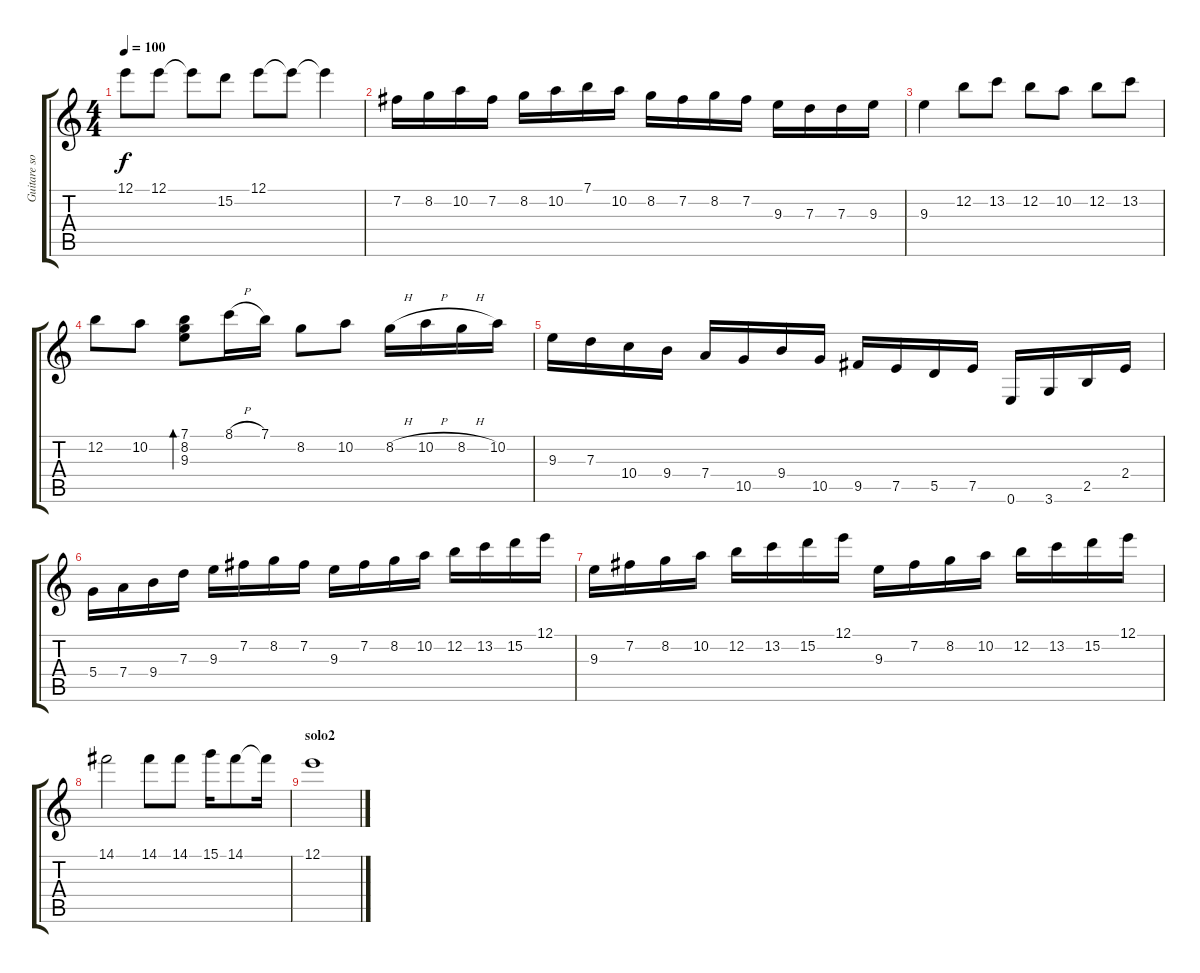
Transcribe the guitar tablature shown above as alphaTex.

\track ("Guitare solo1" "Guitare so") {instrument acousticguitarnylon}
\staff {score tabs}
\tuning (E4 B3 G3 D3 A2 E2) {hide}
\ts (4 4)
\tempo 100
\clef g2
\ks c
12.1.8{dy f} 12.1.8 12.1{t}.8 15.2.8 12.1.8 12.1{t}.8 12.1{t}.4 |
7.2.16 8.2.16 10.2.16 7.2.16 8.2.16 10.2.16 7.1.16 10.2.16 8.2.16 7.2.16 8.2.16 7.2.16 9.3.16 7.3.16 7.3.16 9.3.16 |
9.3.4 12.2.8 13.2.8 12.2.8 10.2.8 12.2.8 13.2.8 |
12.2.8 10.2.8 (7.1 8.2 9.3).8{bd 480} 8.1{h}.16 7.1.16 8.2.8 10.2.8 8.2{h}.16 10.2{h}.16 8.2{h}.16 10.2.16 |
9.3.16 7.3.16 10.4.16 9.4.16 7.4.16 10.5.16 9.4.16 10.5.16 9.5.16 7.5.16 5.5.16 7.5.16 0.6.16 3.6.16 2.5.16 2.4.16 |
5.4.16 7.4.16 9.4.16 7.3.16 9.3.16 7.2.16 8.2.16 7.2.16 9.3.16 7.2.16 8.2.16 10.2.16 12.2.16 13.2.16 15.2.16 12.1.16 |
9.3.16 7.2.16 8.2.16 10.2.16 12.2.16 13.2.16 15.2.16 12.1.16 9.3.16 7.2.16 8.2.16 10.2.16 12.2.16 13.2.16 15.2.16 12.1.16 |
14.1.2 14.1.8 14.1.8 15.1.16 14.1.8 14.1{t}.16 |
\section ("" "solo2")
12.1.1
